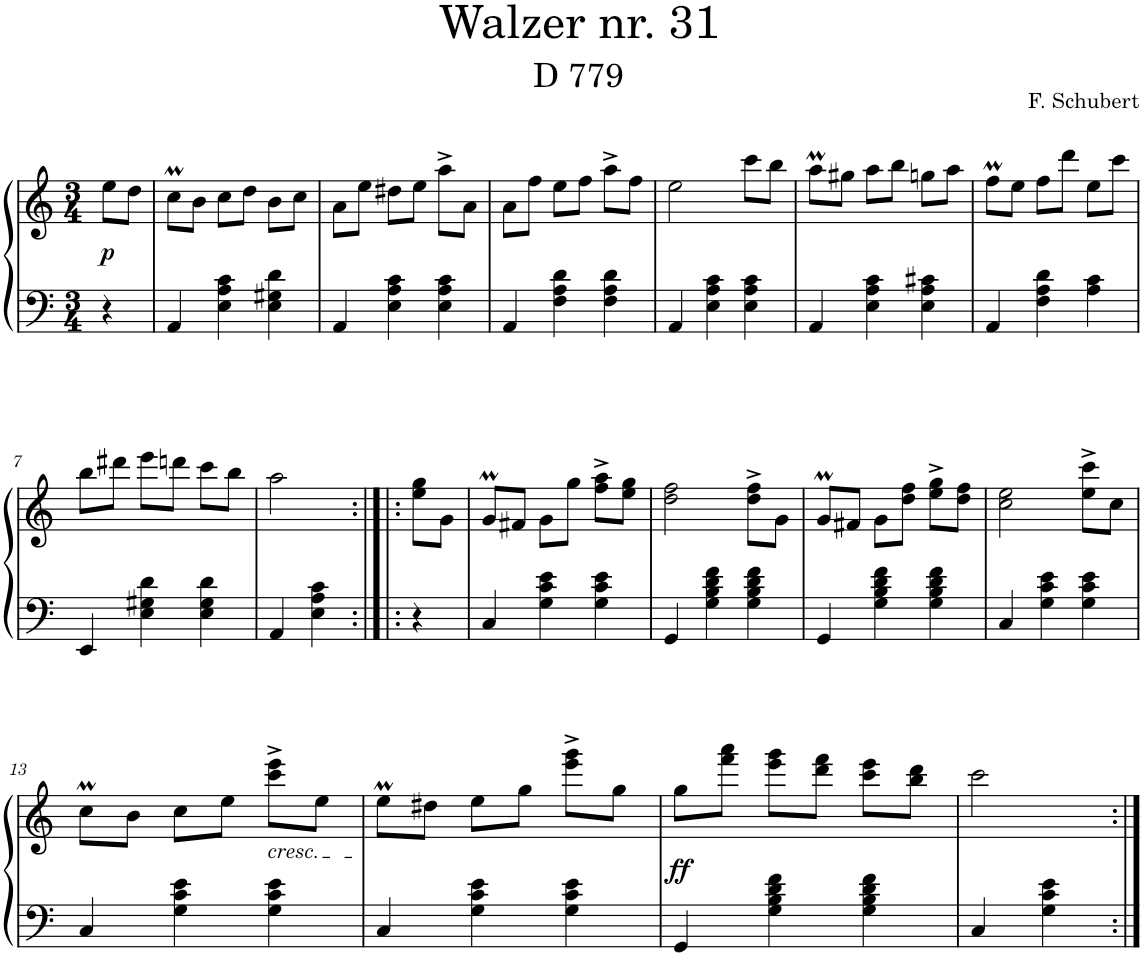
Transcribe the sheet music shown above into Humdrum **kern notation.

**kern	**kern	**dynam
*part1	*part1	*part1
*staff2	*staff1	*staff1/2
*I"Piano	*	*
*I'Pno.	*	*
*clefF4	*clefG2	*
*k[]	*k[]	*
*M3/4	*M3/4	*
=	=	=
!	!	!LO:DY:b
4r	8ee\L	p
.	8dd\J	.
=1	=1	=1
4AA/	8ccM\L	.
.	8b\J	.
4E\ 4A\ 4c\	8cc\L	.
.	8dd\J	.
4E\ 4G#X\ 4d\	8b\L	.
.	8cc\J	.
=2	=2	=2
4AA/	8a\L	.
.	8ee\J	.
4E\ 4A\ 4c\	8dd#X\L	.
.	8ee\J	.
4E\ 4A\ 4c\	8aa^\L	.
.	8a\J	.
=3	=3	=3
4AA/	8a\L	.
.	8ff\J	.
4F\ 4A\ 4d\	8ee\L	.
.	8ff\J	.
4F\ 4A\ 4d\	8aa^\L	.
.	8ff\J	.
=4	=4	=4
4AA/	2ee\	.
4E\ 4A\ 4c\	.	.
4E\ 4A\ 4c\	8ccc\L	.
.	8bb\J	.
=5	=5	=5
4AA/	8aaM\L	.
.	8gg#X\J	.
4E\ 4A\ 4c\	8aa\L	.
.	8bb\J	.
4E\ 4A\ 4c#X\	8ggn\L	.
.	8aa\J	.
=6	=6	=6
4AA/	8ffM\L	.
.	8ee\J	.
4F\ 4A\ 4d\	8ff\L	.
.	8ddd\J	.
4A\ 4c\	8ee\L	.
.	8ccc\J	.
!!LO:LB:g=z
=7	=7	=7
4EE/	8bb\L	.
.	8ddd#X\J	.
4E\ 4G#X\ 4d\	8eee\L	.
.	8dddn\J	.
4E\ 4G#\ 4d\	8ccc\L	.
.	8bb\J	.
=8	=8	=8
4AA/	2aa\	.
4E\ 4A\ 4c\	.	.
=8X1:|!|:	=8X1:|!|:	=8X1:|!|:
4r	8ee\ 8gg\L	.
.	8g\J	.
=9	=9	=9
4C/	8gM/L	.
.	8f#X/J	.
4G\ 4c\ 4e\	8g\L	.
.	8gg\J	.
4G\ 4c\ 4e\	8ff\^ 8aa\^L	.
.	8ee\ 8gg\J	.
=10	=10	=10
4GG/	2dd\ 2ff\	.
4G\ 4B\ 4d\ 4f\	.	.
4G\ 4B\ 4d\ 4f\	8dd\^ 8ff\^L	.
.	8g\J	.
=11	=11	=11
4GG/	8gM/L	.
.	8f#X/J	.
4G\ 4B\ 4d\ 4f\	8g\L	.
.	8dd\ 8ff\J	.
4G\ 4B\ 4d\ 4f\	8ee\^ 8gg\^L	.
.	8dd\ 8ff\J	.
=12	=12	=12
4C/	2cc\ 2ee\	.
4G\ 4c\ 4e\	.	.
4G\ 4c\ 4e\	8ee\^ 8ccc\^L	.
.	8cc\J	.
!!LO:LB:g=z
=13	=13	=13
4C/	8ccM\L	.
.	8b\J	.
4G\ 4c\ 4e\	8cc\L	.
.	8ee\J	.
!	!LO:TX:b:i:t=cresc.	!
4G\ 4c\ 4e\	8ccc\^ 8eee\^L	.
.	8ee\J	.
=14	=14	=14
4C/	8eem\L	.
.	8dd#X\J	.
4G\ 4c\ 4e\	8ee\L	.
.	8gg\J	.
4G\ 4c\ 4e\	8eee\^ 8ggg\^L	.
.	8gg\J	.
=15	=15	=15
!	!	!LO:DY:b
4GG/	8gg\L	ff
.	8fff\ 8aaa\J	.
4G\ 4B\ 4d\ 4f\	8eee\ 8ggg\L	.
.	8ddd\ 8fff\J	.
4G\ 4B\ 4d\ 4f\	8ccc\ 8eee\L	.
.	8bb\ 8ddd\J	.
=16	=16	=16
4C/	2ccc\	.
4G\ 4c\ 4e\	.	.
=:|!	=:|!	=:|!
*-	*-	*-
